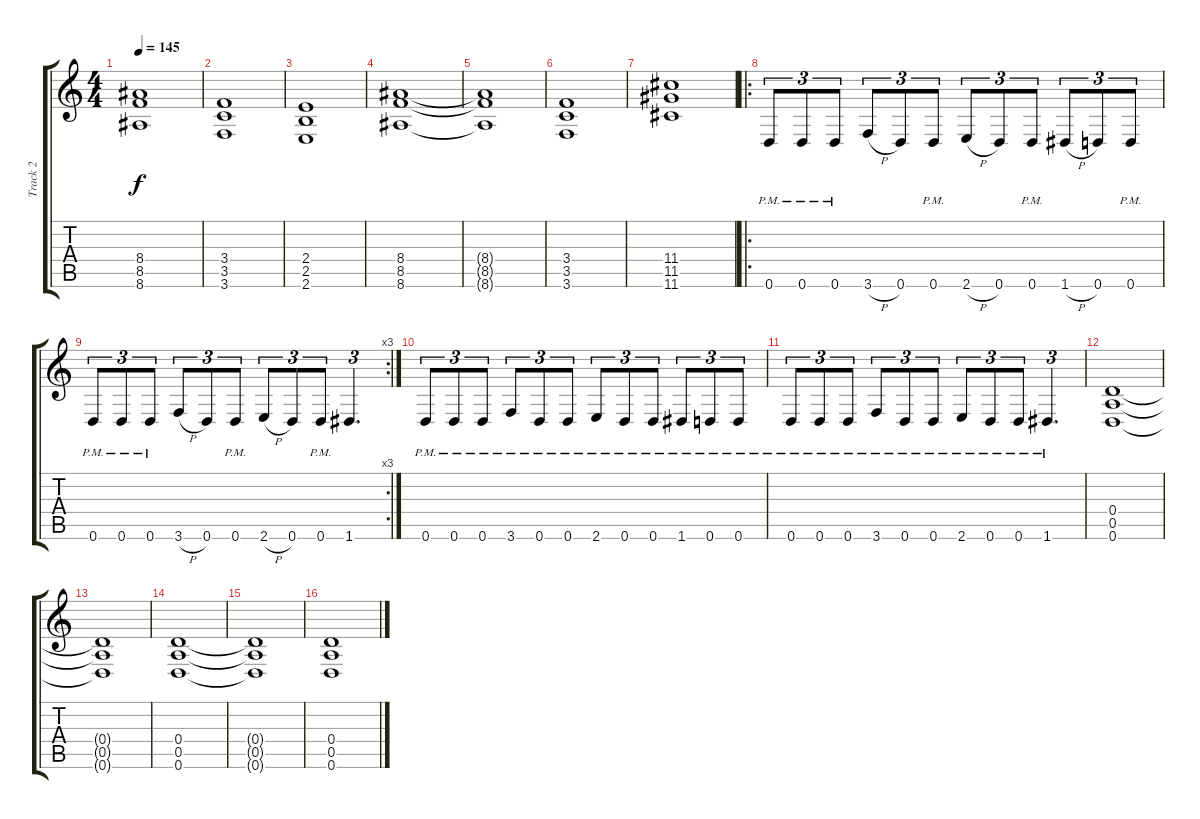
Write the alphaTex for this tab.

\track ("Track 2" "Track 2") {instrument overdrivenguitar}
\staff {score tabs}
\tuning (E4 B3 G3 D3 A2 D2) {hide}
\ts (4 4)
\tempo 145
\clef g2
\ks c
(8.4{t} 8.5{t} 8.6{t}).1{dy f} |
(3.4 3.5 3.6).1 |
(2.4 2.5 2.6).1 |
(8.4 8.5 8.6).1 |
(8.4{t} 8.5{t} 8.6{t}).1 |
(3.4 3.5 3.6).1 |
(11.4 11.5 11.6).1 |
\ro
0.6{pm}.8{tu (3 2)} 0.6{pm}.8{tu (3 2)} 0.6{pm}.8{tu (3 2)} 3.6{h}.8{tu (3 2)} 0.6.8{tu (3 2)} 0.6{pm}.8{tu (3 2)} 2.6{h}.8{tu (3 2)} 0.6.8{tu (3 2)} 0.6{pm}.8{tu (3 2)} 1.6{h}.8{tu (3 2)} 0.6.8{tu (3 2)} 0.6{pm}.8{tu (3 2)} |
\rc 3
0.6{pm}.8{tu (3 2)} 0.6{pm}.8{tu (3 2)} 0.6{pm}.8{tu (3 2)} 3.6{h}.8{tu (3 2)} 0.6.8{tu (3 2)} 0.6{pm}.8{tu (3 2)} 2.6{h}.8{tu (3 2)} 0.6.8{tu (3 2)} 0.6{pm}.8{tu (3 2)} 1.6.4{d tu (3 2)} |
0.6{pm}.8{tu (3 2)} 0.6{pm}.8{tu (3 2)} 0.6{pm}.8{tu (3 2)} 3.6{pm}.8{tu (3 2)} 0.6{pm}.8{tu (3 2)} 0.6{pm}.8{tu (3 2)} 2.6{pm}.8{tu (3 2)} 0.6{pm}.8{tu (3 2)} 0.6{pm}.8{tu (3 2)} 1.6{pm}.8{tu (3 2)} 0.6{pm}.8{tu (3 2)} 0.6{pm}.8{tu (3 2)} |
0.6{pm}.8{tu (3 2)} 0.6{pm}.8{tu (3 2)} 0.6{pm}.8{tu (3 2)} 3.6{pm}.8{tu (3 2)} 0.6{pm}.8{tu (3 2)} 0.6{pm}.8{tu (3 2)} 2.6{pm}.8{tu (3 2)} 0.6{pm}.8{tu (3 2)} 0.6{pm}.8{tu (3 2)} 1.6{pm}.4{d tu (3 2)} |
(0.4 0.5 0.6).1 |
(0.4{t} 0.5{t} 0.6{t}).1 |
(0.4 0.5 0.6).1 |
(0.4{t} 0.5{t} 0.6{t}).1 |
(0.4 0.5 0.6).1
